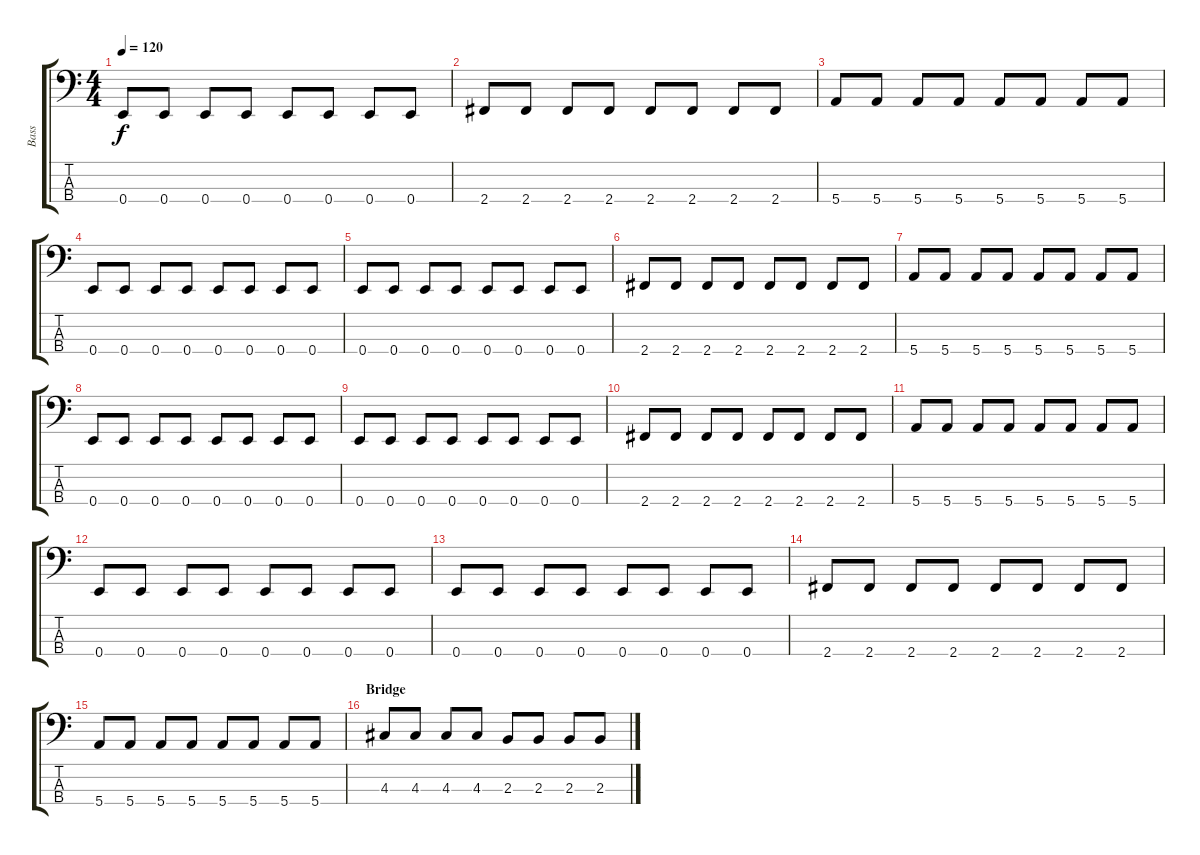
\track ("Bass" "Bass") {instrument electricbasspick}
\staff {score tabs}
\tuning (G2 D2 A1 E1) {hide}
\ts (4 4)
\tempo 120
\clef f4
\ks c
0.4.8{dy f} 0.4.8 0.4.8 0.4.8 0.4.8 0.4.8 0.4.8 0.4.8 |
2.4.8 2.4.8 2.4.8 2.4.8 2.4.8 2.4.8 2.4.8 2.4.8 |
5.4.8 5.4.8 5.4.8 5.4.8 5.4.8 5.4.8 5.4.8 5.4.8 |
0.4.8 0.4.8 0.4.8 0.4.8 0.4.8 0.4.8 0.4.8 0.4.8 |
0.4.8 0.4.8 0.4.8 0.4.8 0.4.8 0.4.8 0.4.8 0.4.8 |
2.4.8 2.4.8 2.4.8 2.4.8 2.4.8 2.4.8 2.4.8 2.4.8 |
5.4.8 5.4.8 5.4.8 5.4.8 5.4.8 5.4.8 5.4.8 5.4.8 |
0.4.8 0.4.8 0.4.8 0.4.8 0.4.8 0.4.8 0.4.8 0.4.8 |
0.4.8 0.4.8 0.4.8 0.4.8 0.4.8 0.4.8 0.4.8 0.4.8 |
2.4.8 2.4.8 2.4.8 2.4.8 2.4.8 2.4.8 2.4.8 2.4.8 |
5.4.8 5.4.8 5.4.8 5.4.8 5.4.8 5.4.8 5.4.8 5.4.8 |
0.4.8 0.4.8 0.4.8 0.4.8 0.4.8 0.4.8 0.4.8 0.4.8 |
0.4.8 0.4.8 0.4.8 0.4.8 0.4.8 0.4.8 0.4.8 0.4.8 |
2.4.8 2.4.8 2.4.8 2.4.8 2.4.8 2.4.8 2.4.8 2.4.8 |
5.4.8 5.4.8 5.4.8 5.4.8 5.4.8 5.4.8 5.4.8 5.4.8 |
\section ("" "Bridge")
4.3.8 4.3.8 4.3.8 4.3.8 2.3.8 2.3.8 2.3.8 2.3.8
